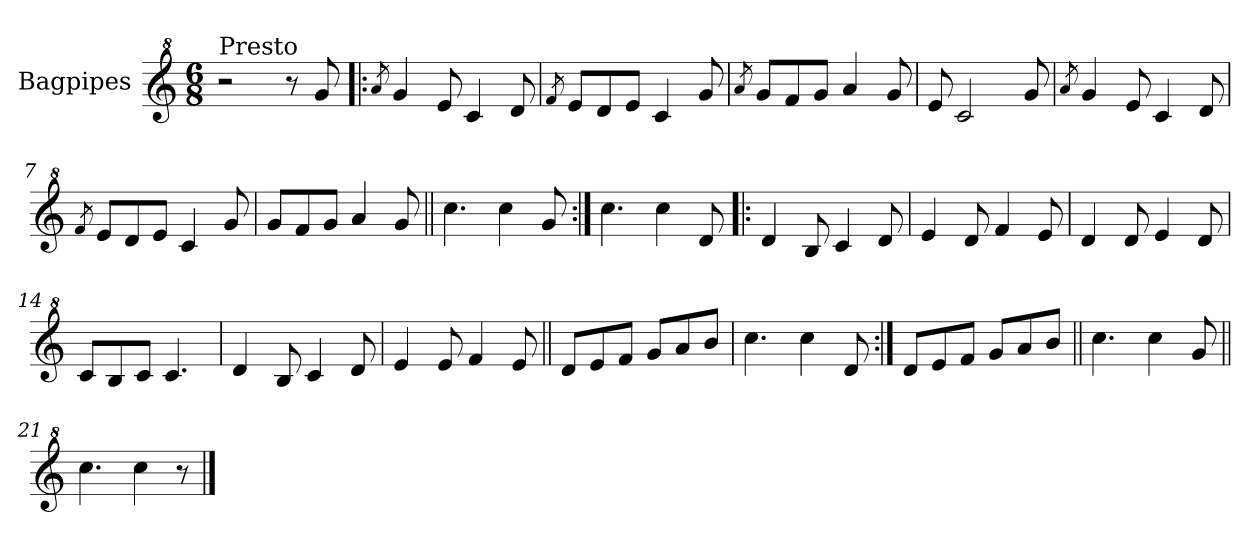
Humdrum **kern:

**kern
*part1
*staff1
*I"Bagpipes
*I'Bag
*clefG^2
*k[]
*C:
*M6/8
=1
!LO:TX:a:t=Presto
2r
8r
8gg/
=2!|:
8qaa/
4gg/
8ee/
4cc/
8dd/
=3
8qff/
8ee/L
8dd/
8ee/J
4cc/
8gg/
=4
8qaa/
8gg/L
8ff/
8gg/J
4aa/
8gg/
=5
8ee/
2cc/
8gg/
=6
8qaa/
4gg/
8ee/
4cc/
8dd/
!!LO:LB:g=z
=7
8qff/
8ee/L
8dd/
8ee/J
4cc/
8gg/
=8
8gg/L
8ff/
8gg/J
4aa/
8gg/
=9||
4.ccc\
4ccc\
8gg/
=10:|!
4.ccc\
4ccc\
8dd/
=11!|:
4dd/
8b/
4cc/
8dd/
=12
4ee/
8dd/
4ff/
8ee/
=13
4dd/
8dd/
4ee/
8dd/
!!LO:LB:g=z
=14
8cc/L
8b/
8cc/J
4.cc/
=15
4dd/
8b/
4cc/
8dd/
=16
4ee/
8ee/
4ff/
8ee/
=17||
8dd/L
8ee/
8ff/J
8gg/L
8aa/
8bb/J
=18
4.ccc\
4ccc\
8dd/
=19:|!
8dd/L
8ee/
8ff/J
8gg/L
8aa/
8bb/J
=20||
4.ccc\
4ccc\
8gg/
!!LO:LB:g=z
=21||
4.ccc\
4ccc\
8r
==
*-
